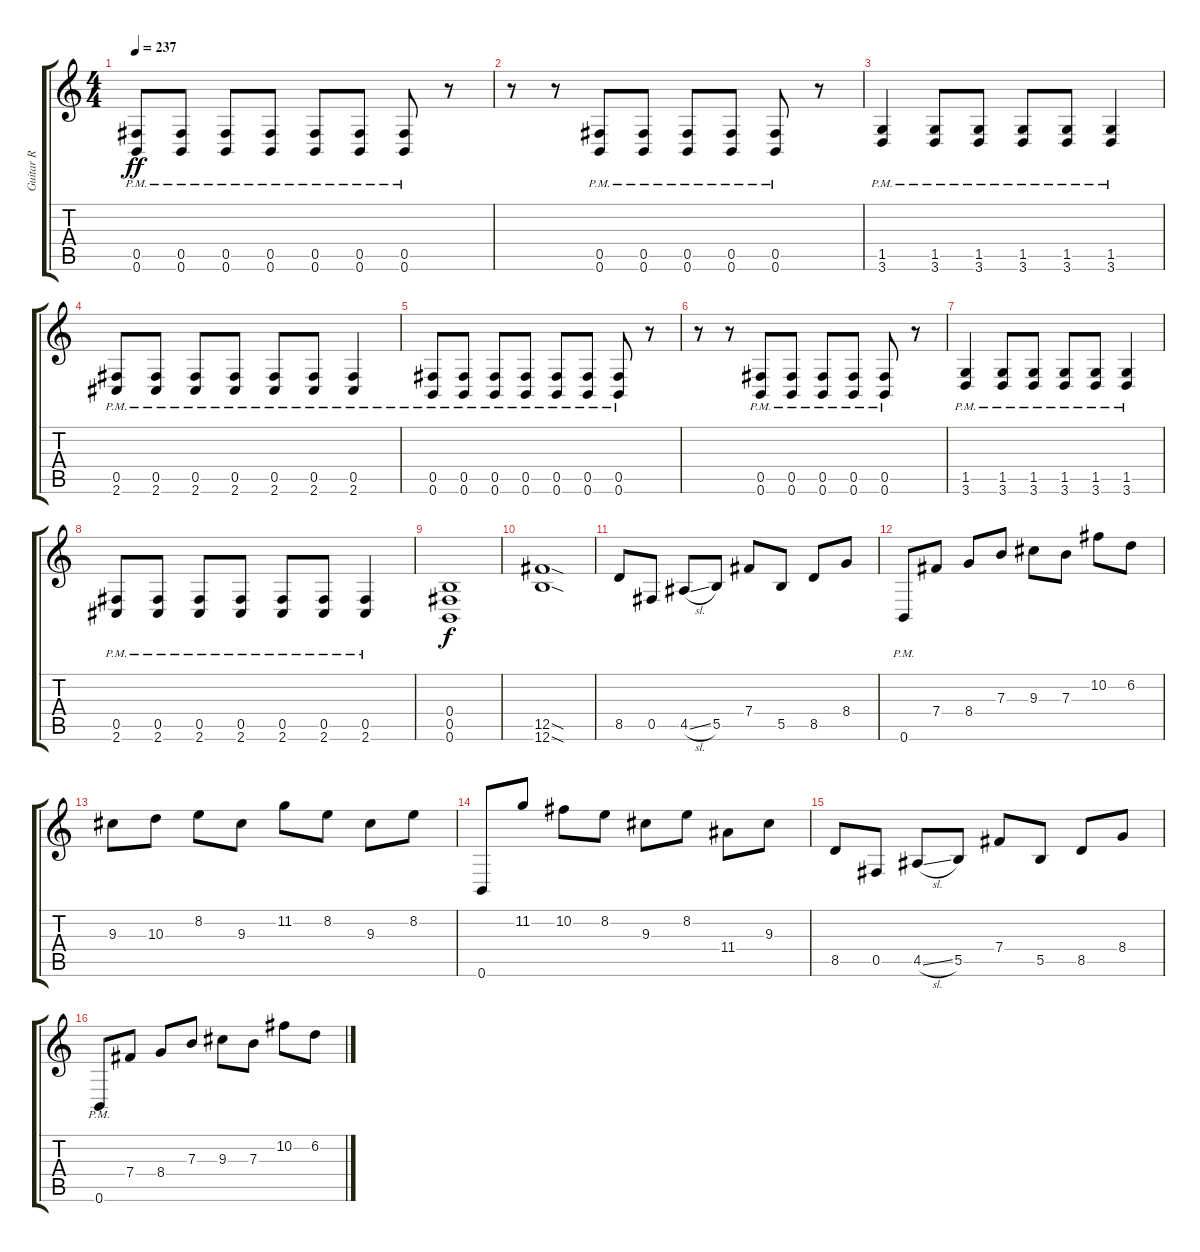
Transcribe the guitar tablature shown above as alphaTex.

\track ("Guitar R" "Guitar R") {instrument distortionguitar}
\staff {score tabs}
\tuning (Db4 Ab3 E3 B2 Gb2 B1) {hide}
\ts (4 4)
\tempo 237
\clef g2
\ks c
(0.5{pm} 0.6{pm}).8{dy ff} (0.5{pm} 0.6{pm}).8 (0.5{pm} 0.6{pm}).8 (0.5{pm} 0.6{pm}).8 (0.5{pm} 0.6{pm}).8 (0.5{pm} 0.6{pm}).8 (0.5{pm} 0.6{pm}).8 r.8 |
r.8 r.8 (0.5{pm} 0.6{pm}).8 (0.5{pm} 0.6{pm}).8 (0.5{pm} 0.6{pm}).8 (0.5{pm} 0.6{pm}).8 (0.5{pm} 0.6{pm}).8 r.8 |
(1.5{pm} 3.6{pm}).4 (1.5{pm} 3.6{pm}).8 (1.5{pm} 3.6{pm}).8 (1.5{pm} 3.6{pm}).8 (1.5{pm} 3.6{pm}).8 (1.5{pm} 3.6{pm}).4 |
(0.5{pm} 2.6{pm}).8 (0.5{pm} 2.6{pm}).8 (0.5{pm} 2.6{pm}).8 (0.5{pm} 2.6{pm}).8 (0.5{pm} 2.6{pm}).8 (0.5{pm} 2.6{pm}).8 (0.5{pm} 2.6{pm}).4 |
(0.5{pm} 0.6{pm}).8 (0.5{pm} 0.6{pm}).8 (0.5{pm} 0.6{pm}).8 (0.5{pm} 0.6{pm}).8 (0.5{pm} 0.6{pm}).8 (0.5{pm} 0.6{pm}).8 (0.5{pm} 0.6{pm}).8 r.8 |
r.8 r.8 (0.5{pm} 0.6{pm}).8 (0.5{pm} 0.6{pm}).8 (0.5{pm} 0.6{pm}).8 (0.5{pm} 0.6{pm}).8 (0.5{pm} 0.6{pm}).8 r.8 |
(1.5{pm} 3.6{pm}).4 (1.5{pm} 3.6{pm}).8 (1.5{pm} 3.6{pm}).8 (1.5{pm} 3.6{pm}).8 (1.5{pm} 3.6{pm}).8 (1.5{pm} 3.6{pm}).4 |
(0.5{pm} 2.6{pm}).8 (0.5{pm} 2.6{pm}).8 (0.5{pm} 2.6{pm}).8 (0.5{pm} 2.6{pm}).8 (0.5{pm} 2.6{pm}).8 (0.5{pm} 2.6{pm}).8 (0.5{pm} 2.6{pm}).4 |
(0.4 0.5 0.6).1{dy f} |
(12.5{sod} 12.6{sod}).1 |
8.5.8 0.5.8 4.5{sl}.8 5.5.8 7.4.8 5.5.8 8.5.8 8.4.8 |
0.6{pm}.8 7.4.8 8.4.8 7.3.8 9.3.8 7.3.8 10.2.8 6.2.8 |
9.3.8 10.3.8 8.2.8 9.3.8 11.2.8 8.2.8 9.3.8 8.2.8 |
0.6.8 11.2.8 10.2.8 8.2.8 9.3.8 8.2.8 11.4.8 9.3.8 |
8.5.8 0.5.8 4.5{sl}.8 5.5.8 7.4.8 5.5.8 8.5.8 8.4.8 |
0.6{pm}.8 7.4.8 8.4.8 7.3.8 9.3.8 7.3.8 10.2.8 6.2.8
